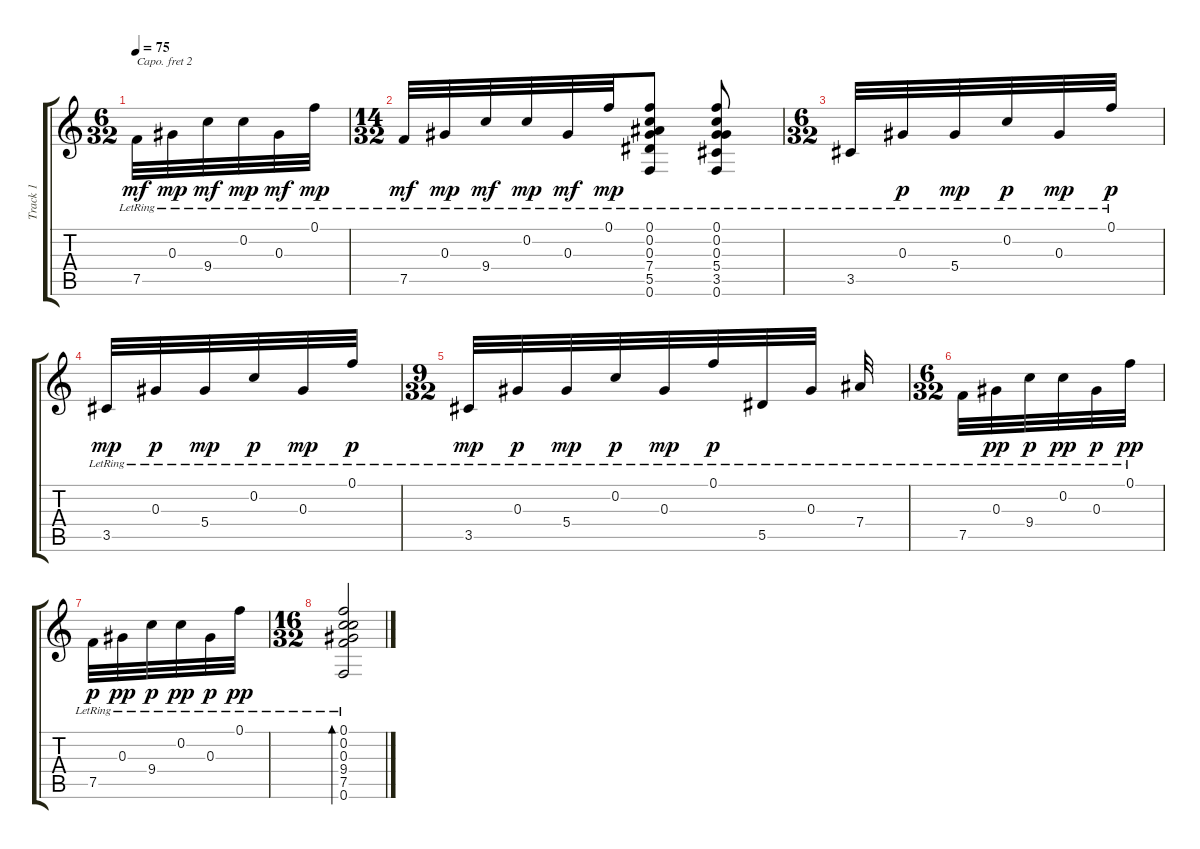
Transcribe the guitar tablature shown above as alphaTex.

\track ("Track 1" "Track 1") {instrument acousticguitarsteel bank 22}
\staff {score tabs}
\capo 2
\tuning (Eb4 Bb3 Gb3 Db3 Ab2 Eb2) {hide}
\ts (6 32)
\tempo 75
\clef g2
\ks c
7.5{lr}.32{dy mf} 0.3{lr}.32{dy mp} 9.4{lr}.32{dy mf} 0.2{lr}.32{dy mp} 0.3{lr}.32{dy mf} 0.1{lr}.32{dy mp} |
\ts (14 32)
7.5{lr}.32{dy mf} 0.3{lr}.32{dy mp} 9.4{lr}.32{dy mf} 0.2{lr}.32{dy mp} 0.3{lr}.32{dy mf} 0.1{lr}.32{dy mp} (0.1{lr} 0.2{lr} 0.3{lr} 7.4{lr} 5.5{lr} 0.6{lr}).8 (0.1{lr} 0.2{lr} 0.3{lr} 5.4{lr} 3.5{lr} 0.6{lr}).8 |
\ts (6 32)
3.5{lr}.32 0.3{lr}.32{dy p} 5.4{lr}.32{dy mp} 0.2{lr}.32{dy p} 0.3{lr}.32{dy mp} 0.1{lr}.32{dy p} |
3.5{lr}.32{dy mp} 0.3{lr}.32{dy p} 5.4{lr}.32{dy mp} 0.2{lr}.32{dy p} 0.3{lr}.32{dy mp} 0.1{lr}.32{dy p} |
\ts (9 32)
3.5{lr}.32{dy mp} 0.3{lr}.32{dy p} 5.4{lr}.32{dy mp} 0.2{lr}.32{dy p} 0.3{lr}.32{dy mp} 0.1{lr}.32{dy p} 5.5{lr}.32 0.3{lr}.32 7.4{lr}.32 |
\ts (6 32)
7.5{lr}.32 0.3{lr}.32{dy pp} 9.4{lr}.32{dy p} 0.2{lr}.32{dy pp} 0.3{lr}.32{dy p} 0.1{lr}.32{dy pp} |
7.5{lr}.32{dy p} 0.3{lr}.32{dy pp} 9.4{lr}.32{dy p} 0.2{lr}.32{dy pp} 0.3{lr}.32{dy p} 0.1{lr}.32{dy pp} |
\ts (16 32)
(0.1{lr} 0.2{lr} 0.3{lr} 9.4{lr} 7.5{lr} 0.6{lr}).2{bd 120}
